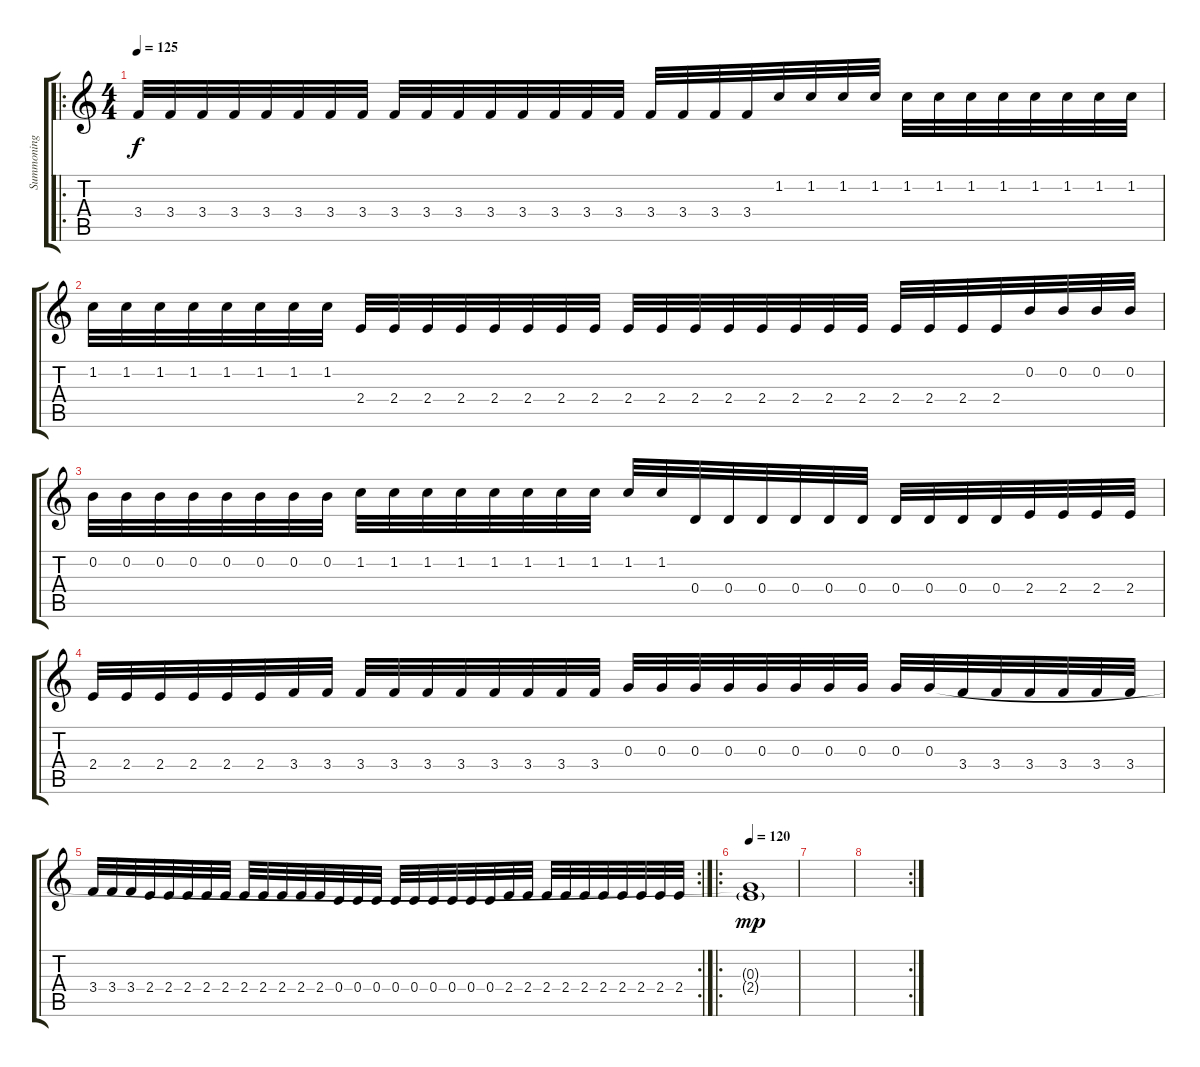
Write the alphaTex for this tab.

\track ("Summoning" "Summoning") {instrument overdrivenguitar}
\staff {score tabs}
\tuning (E4 B3 G3 D3 A2 E2) {hide}
\ro
\ts (4 4)
\tempo 125
\clef g2
\ks c
3.4.32{dy f} 3.4.32 3.4.32 3.4.32 3.4.32 3.4.32 3.4.32 3.4.32 3.4.32 3.4.32 3.4.32 3.4.32 3.4.32 3.4.32 3.4.32 3.4.32 3.4.32 3.4.32 3.4.32 3.4.32 1.2.32 1.2.32 1.2.32 1.2.32 1.2.32 1.2.32 1.2.32 1.2.32 1.2.32 1.2.32 1.2.32 1.2.32 |
1.2.32 1.2.32 1.2.32 1.2.32 1.2.32 1.2.32 1.2.32 1.2.32 2.4.32 2.4.32 2.4.32 2.4.32 2.4.32 2.4.32 2.4.32 2.4.32 2.4.32 2.4.32 2.4.32 2.4.32 2.4.32 2.4.32 2.4.32 2.4.32 2.4.32 2.4.32 2.4.32 2.4.32 0.2.32 0.2.32 0.2.32 0.2.32 |
0.2.32 0.2.32 0.2.32 0.2.32 0.2.32 0.2.32 0.2.32 0.2.32 1.2.32 1.2.32 1.2.32 1.2.32 1.2.32 1.2.32 1.2.32 1.2.32 1.2.32 1.2.32 0.4.32 0.4.32 0.4.32 0.4.32 0.4.32 0.4.32 0.4.32 0.4.32 0.4.32 0.4.32 2.4.32 2.4.32 2.4.32 2.4.32 |
2.4.32 2.4.32 2.4.32 2.4.32 2.4.32 2.4.32 3.4.32 3.4.32 3.4.32 3.4.32 3.4.32 3.4.32 3.4.32 3.4.32 3.4.32 3.4.32 0.3.32 0.3.32 0.3.32 0.3.32 0.3.32 0.3.32 0.3.32 0.3.32 0.3.32 0.3.32 3.4.32 3.4.32 3.4.32 3.4.32 3.4.32 3.4.32 |
\rc 2
3.4.32 3.4.32 3.4.32 2.4.32 2.4.32 2.4.32 2.4.32 2.4.32 2.4.32 2.4.32 2.4.32 2.4.32 2.4.32 0.4.32 0.4.32 0.4.32 0.4.32 0.4.32 0.4.32 0.4.32 0.4.32 0.4.32 2.4.32 2.4.32 2.4.32 2.4.32 2.4.32 2.4.32 2.4.32 2.4.32 2.4.32 2.4.32 |
\ro
\tempo 120
(0.3{t} 2.4{g}).1{dy mp volume 0} |
|
\rc 2
